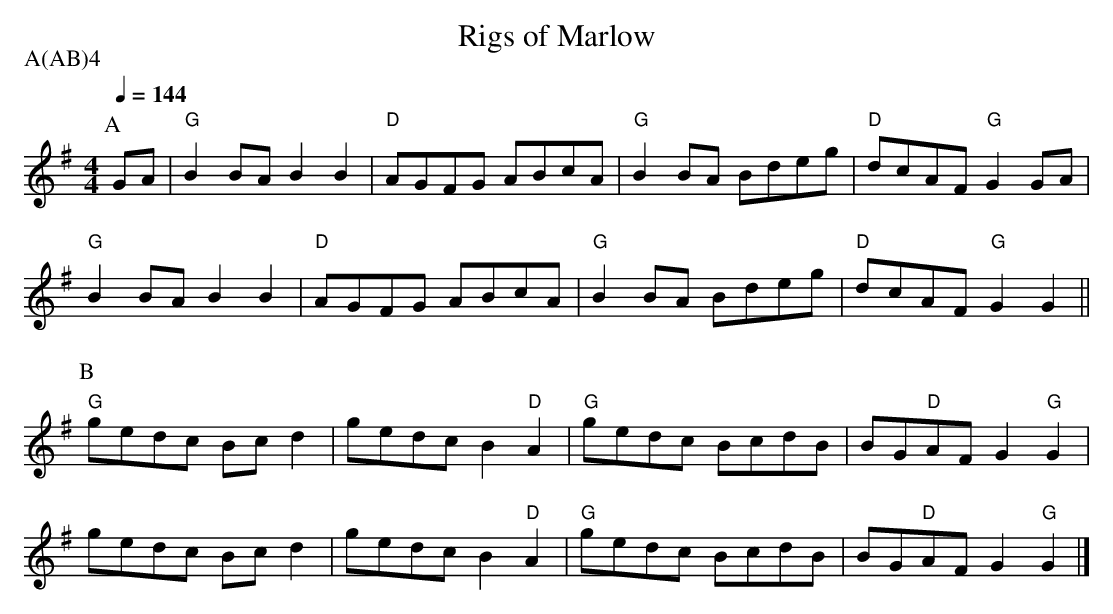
X:1
T: Rigs of Marlow
P: A(AB)4
Q: 1/4=144
M: 4/4
L: 1/4
K: G
P: A
G/A/ |\
"G" B B/A/ B B | "D" A/G/F/G/ A/B/c/A/ |\
"G" B B/A/ B/d/e/g/ | "D" d/c/A/F/ "G" G G/A/ |
"G" B B/A/ B B | "D" A/G/F/G/ A/B/c/A/ |\
"G" B B/A/ B/d/e/g/ | "D" d/c/A/F/ "G" G G ||
P: B
"G" g/e/d/c/ B/c/ d | g/e/d/c/ B "D" A |\
"G" g/e/d/c/ B/c/d/B/ | B/G/"D"A/F/ G "G" G |
    g/e/d/c/ B/c/ d | g/e/d/c/ B "D" A |\
"G" g/e/d/c/ B/c/d/B/ | B/G/"D"A/F/ G "G" G |]
